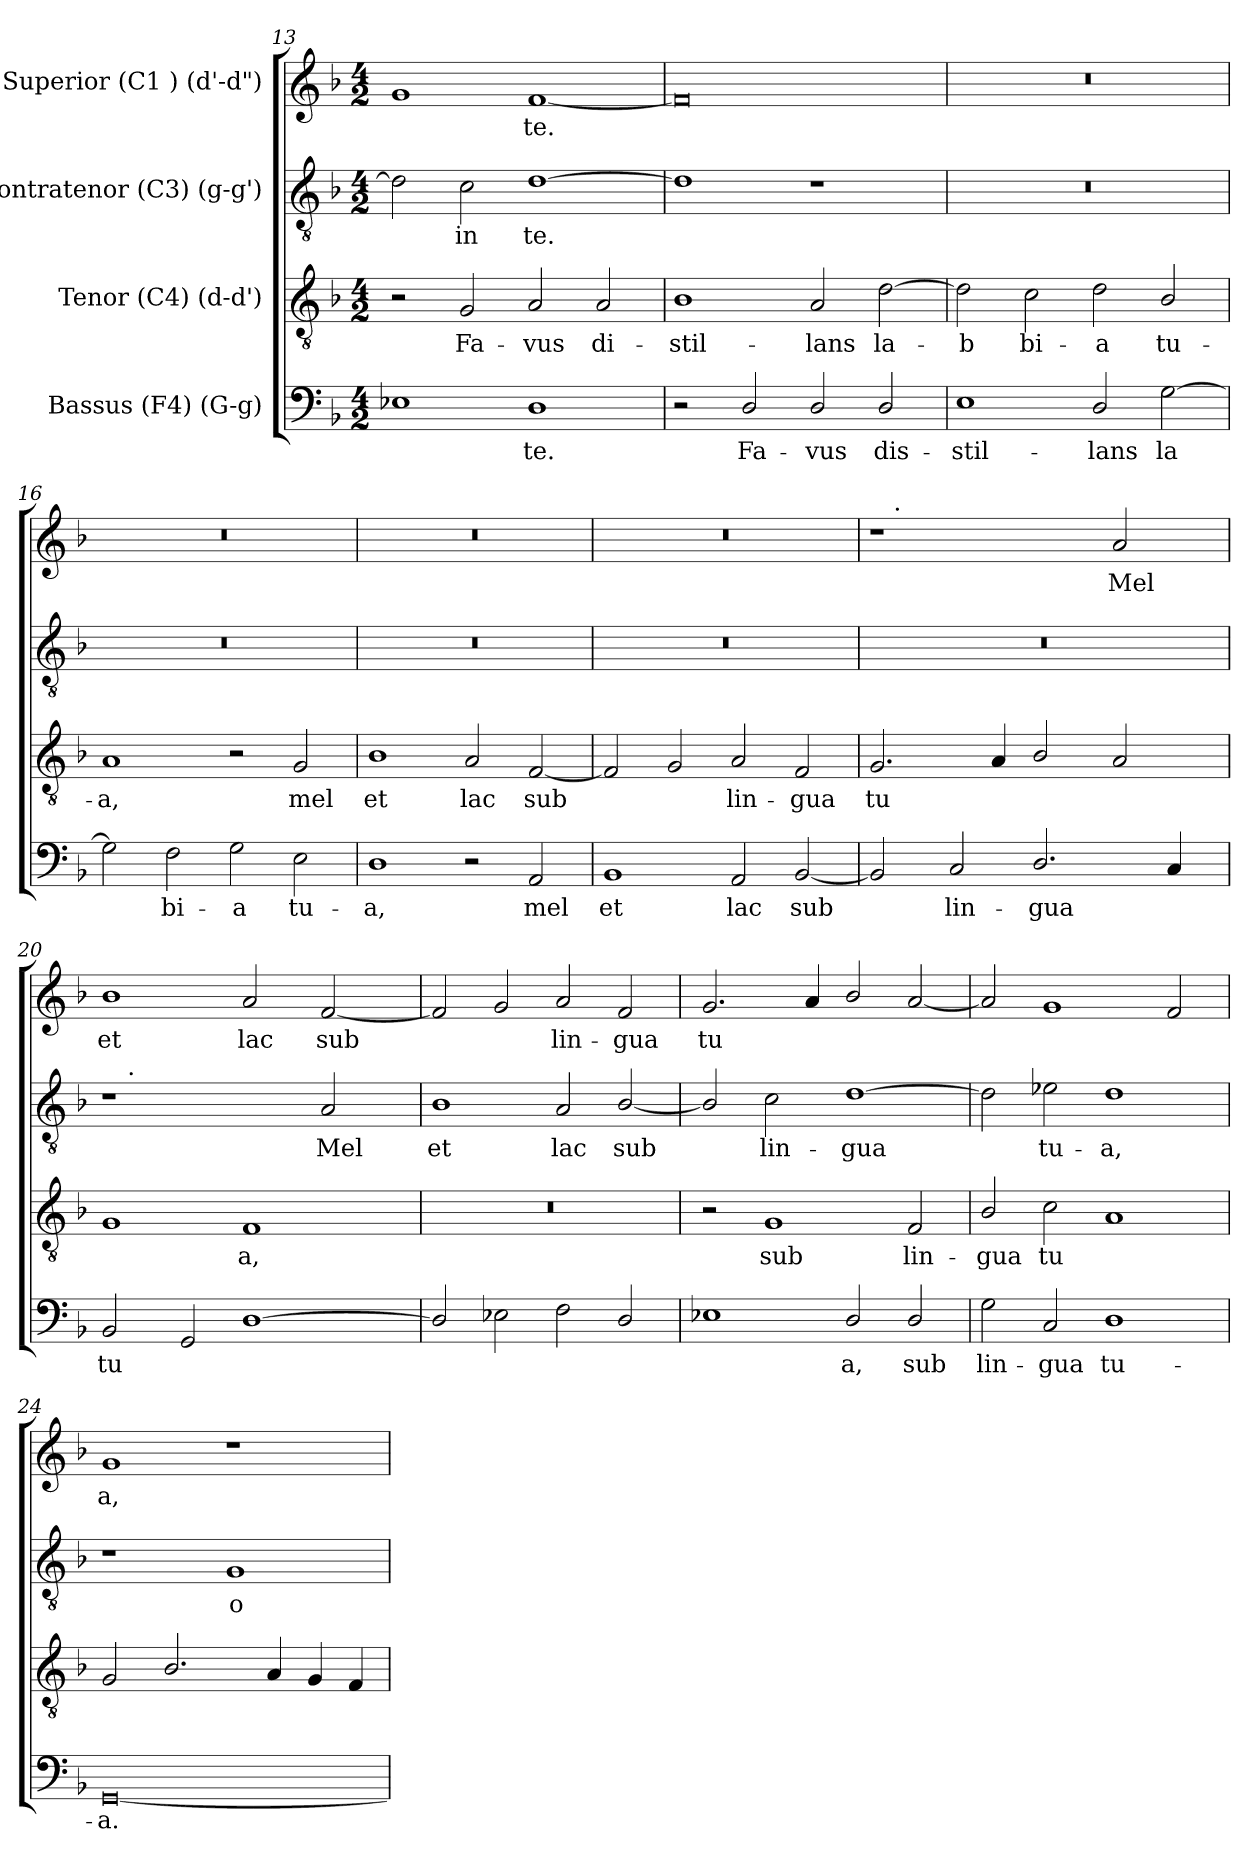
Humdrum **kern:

**kern	**text	**kern	**text	**kern	**text	**kern	**text
*part4	*part4	*part3	*part3	*part2	*part2	*part1	*part1
*staff4	*staff4	*staff3	*staff3	*staff2	*staff2	*staff1	*staff1
*I"Bassus (F4)  (G-g)	*	*I"Tenor (C4)  (d-d')	*	*I"Contratenor (C3)  (g-g')	*	*I"Superior (C1 )  (d'-d")	*
*clefF4	*	*clefGv2	*	*clefGv2	*	*clefG2	*
*k[b-]	*	*k[b-]	*	*k[b-]	*	*k[b-]	*
*F:	*	*F:	*	*F:	*	*F:	*
*M4/2	*	*M4/2	*	*M4/2	*	*M4/2	*
=13	=13	=13	=13	=13	=13	=13	=13
!	!LO:LY:b:cj	!	!	!	!LO:LY:b:cj	!	!LO:LY:b:cj
1E-	.	2r	.	2d\]	.	1g	.
!	!	!	!LO:LY:b:cj	!	!LO:LY:b:cj	!	!
.	.	2G/	Fa-	2c\	in	.	.
!	!LO:LY:b:cj	!	!LO:LY:b:cj	!	!LO:LY:b:cj	!	!LO:LY:b:cj
1D	te.	2A/	-vus	[>1d	te.	[<1f	te.
!	!	!	!LO:LY:b:cj	!	!	!	!
.	.	2A/	di-	.	.	.	.
=14	=14	=14	=14	=14	=14	=14	=14
!	!	!	!LO:LY:b:cj	!	!LO:LY:b:cj	!	!LO:LY:b:cj
2r	.	1B-	-stil-	1d]	.	0f]	.
!	!LO:LY:b:cj	!	!	!	!	!	!
2D/	Fa-	.	.	.	.	.	.
!	!LO:LY:b:cj	!	!LO:LY:b:cj	!	!	!	!
2D/	-vus	2A/	-lans	1r	.	.	.
!	!LO:LY:b:cj	!	!LO:LY:b:cj	!	!	!	!
2D/	dis-	[<2d\	la-	.	.	.	.
!!LO:PB:g=z
=15	=15	=15	=15	=15	=15	=15	=15
!	!LO:LY:b:cj	!	!LO:LY:b:cj	!	!	!	!
1E	-stil-	2d\]	-b	0r	.	0r	.
!	!	!	!LO:LY:b:cj	!	!	!	!
.	.	2c\	bi-	.	.	.	.
!	!LO:LY:b:cj	!	!LO:LY:b:cj	!	!	!	!
2D/	-lans	2d\	-a	.	.	.	.
!	!LO:LY:b:cj	!	!LO:LY:b:cj	!	!	!	!
[>2G\	la-	2B-/	tu-	.	.	.	.
=16	=16	=16	=16	=16	=16	=16	=16
!	!LO:LY:b:cj	!	!LO:LY:b:cj	!	!	!	!
2G\]	--	1A	-a,	0r	.	0r	.
!	!LO:LY:b:cj	!	!	!	!	!	!
2F\	-bi-	.	.	.	.	.	.
!	!LO:LY:b:cj	!	!	!	!	!	!
2G\	-a	2r	.	.	.	.	.
!	!LO:LY:b:cj	!	!LO:LY:b:cj	!	!	!	!
2E\	tu-	2G/	mel	.	.	.	.
=17	=17	=17	=17	=17	=17	=17	=17
!	!LO:LY:b:cj	!	!LO:LY:b:cj	!	!	!	!
1D	-a,	1B-	et	0r	.	0r	.
!	!	!	!LO:LY:b:cj	!	!	!	!
2r	.	2A/	lac	.	.	.	.
!	!LO:LY:b:cj	!	!LO:LY:b:cj	!	!	!	!
2AA/	mel	[<2F/	sub	.	.	.	.
=18	=18	=18	=18	=18	=18	=18	=18
!	!LO:LY:b:cj	!	!LO:LY:b:cj	!	!	!	!
1BB-	et	2F/]	.	0r	.	0r	.
!	!	!	!LO:LY:b:cj	!	!	!	!
.	.	2G/	.	.	.	.	.
!	!LO:LY:b:cj	!	!LO:LY:b:cj	!	!	!	!
2AA/	lac	2A/	lin-	.	.	.	.
!	!LO:LY:b:cj	!	!LO:LY:b:cj	!	!	!	!
[<2BB-/	sub	2F/	-gua	.	.	.	.
=19	=19	=19	=19	=19	=19	=19	=19
!	!LO:LY:b:cj	!	!LO:LY:b:cj	!	!	!	!
*	*	*	*	*	*	*^	*
2BB-/]	.	2.G/	tu-	0r	.	1r	16.ryy	.
!	!	!	!	!	!	!	!LO:TX:a:t=.	!
.	.	.	.	.	.	.	1ryy	.
!	!LO:LY:b:cj	!	!	!	!	!	!	!
2C/	lin-	.	.	.	.	.	.	.
!	!	!	!LO:LY:b:cj	!	!	!	!	!
.	.	4A/	--	.	.	.	.	.
!	!LO:LY:b:cj	!	!LO:LY:b:cj	!	!	!	!	!
2.D/	-gua	2B-/	--	.	.	2ryy	.	.
.	.	.	.	.	.	.	2ryy	.
!	!	!	!LO:LY:b:cj	!	!	!	!	!LO:LY:b:cj
.	.	2A/	--	.	.	2a/	.	Mel
.	.	.	.	.	.	.	4ryy	.
!	!LO:LY:b:cj	!	!	!	!	!	!	!
4C/	.	.	.	.	.	.	.	.
.	.	.	.	.	.	.	8ryy	.
.	.	.	.	.	.	.	32ryy	.
!!LO:PB:g=z
=20	=20	=20	=20	=20	=20	=20	=20	=20
!	!LO:LY:b:cj	!	!LO:LY:b:cj	!	!	!	!	!LO:LY:b:cj
*	*	*	*	*^	*	*v	*v	*
2BB-/	tu-	1G	--	1r	16..ryy	.	1b-	et
!	!	!	!	!	!LO:TX:a:t=.	!	!	!
.	.	.	.	.	1ryy	.	.	.
!	!LO:LY:b:cj	!	!	!	!	!	!	!
2GG/	--	.	.	.	.	.	.	.
!	!LO:LY:b:cj	!	!LO:LY:b:cj	!	!	!	!	!LO:LY:b:cj
[<1D	--	1F	-a,	2ryy	.	.	2a/	lac
.	.	.	.	.	2ryy	.	.	.
!	!	!	!	!	!	!LO:LY:b:cj	!	!LO:LY:b:cj
.	.	.	.	2A/	.	Mel	[<2f/	sub
.	.	.	.	.	4ryy	.	.	.
.	.	.	.	.	8ryy	.	.	.
.	.	.	.	.	64ryy	.	.	.
=21	=21	=21	=21	=21	=21	=21	=21	=21
!	!LO:LY:b:cj	!	!	!	!	!LO:LY:b:cj	!	!LO:LY:b:cj
*	*	*	*	*v	*v	*	*	*
2D/]	--	0r	.	1B-	et	2f/]	.
!	!LO:LY:b:cj	!	!	!	!	!	!LO:LY:b:cj
2E-\	--	.	.	.	.	2g/	.
!	!LO:LY:b:cj	!	!	!	!LO:LY:b:cj	!	!LO:LY:b:cj
2F\	--	.	.	2A/	lac	2a/	lin-
!	!LO:LY:b:cj	!	!	!	!LO:LY:b:cj	!	!LO:LY:b:cj
2D/	--	.	.	[<2B-/	sub	2f/	-gua
=22	=22	=22	=22	=22	=22	=22	=22
!	!LO:LY:b:cj	!	!	!	!LO:LY:b:cj	!	!LO:LY:b:cj
1E-	--	2r	.	2B-/]	.	2.g/	tu-
!	!	!	!LO:LY:b:cj	!	!LO:LY:b:cj	!	!
.	.	1G	sub	2c\	lin-	.	.
!	!	!	!	!	!	!	!LO:LY:b:cj
.	.	.	.	.	.	4a/	--
!	!LO:LY:b:cj	!	!	!	!LO:LY:b:cj	!	!LO:LY:b:cj
2D/	-a,	.	.	[>1d	-gua	2b-/	--
!	!LO:LY:b:cj	!	!LO:LY:b:cj	!	!	!	!LO:LY:b:cj
2D/	sub	2F/	lin-	.	.	[<2a/	--
=23	=23	=23	=23	=23	=23	=23	=23
!	!LO:LY:b:cj	!	!LO:LY:b:cj	!	!LO:LY:b:cj	!	!LO:LY:b:cj
2G\	lin-	2B-/	-gua	2d\]	.	2a/]	--
!	!LO:LY:b:cj	!	!LO:LY:b:cj	!	!LO:LY:b:cj	!	!LO:LY:b:cj
2C/	-gua	2c\	tu-	2e-\	tu-	1g	--
!	!LO:LY:b:cj	!	!LO:LY:b:cj	!	!LO:LY:b:cj	!	!
1D	tu-	1A	--	1d	-a,	.	.
!	!	!	!	!	!	!	!LO:LY:b:cj
.	.	.	.	.	.	2f/	--
=24	=24	=24	=24	=24	=24	=24	=24
!	!LO:LY:b:cj	!	!LO:LY:b:cj	!	!	!	!LO:LY:b:cj
[<0GG	-a.	2G/	--	1r	.	1g	-a,
!	!	!	!LO:LY:b:cj	!	!	!	!
.	.	2.B-/	--	.	.	.	.
!	!	!	!	!	!LO:LY:b:cj	!	!
.	.	.	.	1G	o-	1r	.
!	!	!	!LO:LY:b:cj	!	!	!	!
.	.	4A/	--	.	.	.	.
!	!	!	!LO:LY:b:cj	!	!	!	!
.	.	4G/	--	.	.	.	.
!	!	!	!LO:LY:b:cj	!	!	!	!
.	.	4F/	--	.	.	.	.
=	=	=	=	=	=	=	=
*-	*-	*-	*-	*-	*-	*-	*-
